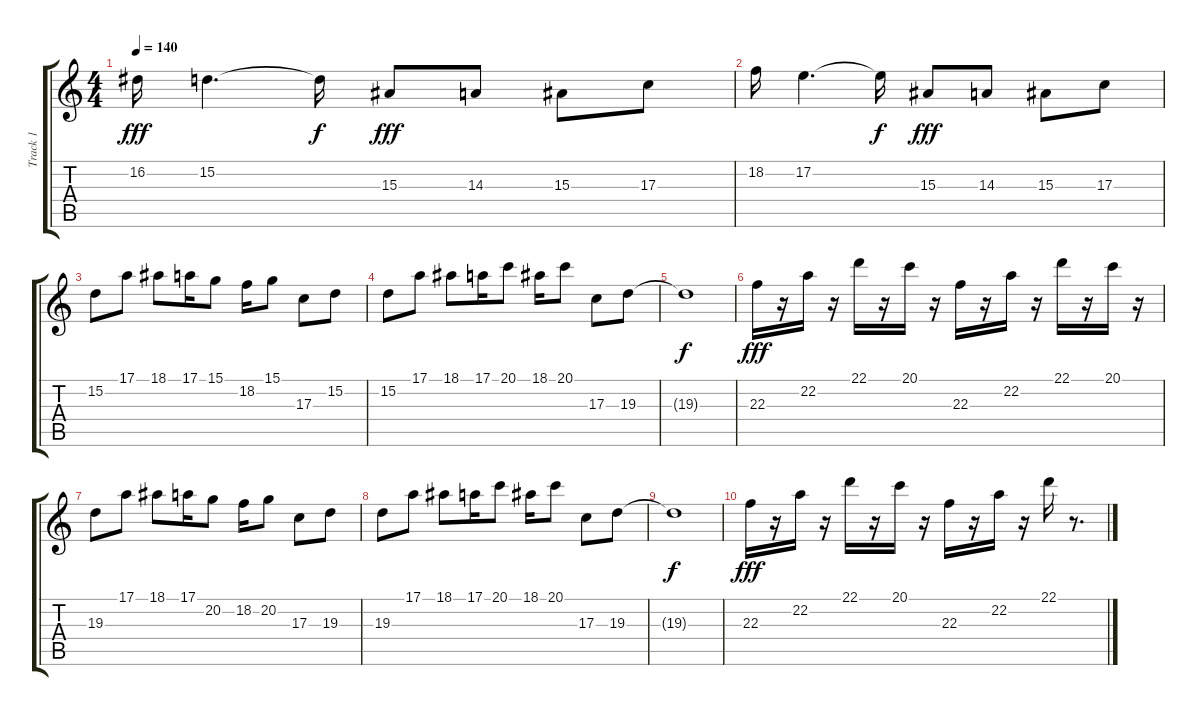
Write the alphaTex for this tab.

\track ("Track 1" "Track 1") {instrument lead2sawtooth}
\staff {score tabs}
\tuning (E4 B3 G3 D3 A2 E2) {hide}
\ts (4 4)
\tempo 140
\clef g2
\ks c
16.2.16{dy fff} 15.2.4{d} 15.2{t}.16{dy f} 15.3.8{dy fff} 14.3.8 15.3.8 17.3.8 |
18.2.16 17.2.4{d} 17.2{t}.16{dy f} 15.3.8{dy fff} 14.3.8 15.3.8 17.3.8 |
15.2.8 17.1.8 18.1.8 17.1.16 15.1.8 18.2.16 15.1.8 17.3.8 15.2.8 |
15.2.8 17.1.8 18.1.8 17.1.16 20.1.8 18.1.16 20.1.8 17.3.8 19.3.8 |
19.3{t}.1{dy f} |
22.3.16{dy fff} r.16 22.2.16 r.16 22.1.16 r.16 20.1.16 r.16 22.3.16 r.16 22.2.16 r.16 22.1.16 r.16 20.1.16 r.16 |
19.3.8 17.1.8 18.1.8 17.1.16 20.2.8 18.2.16 20.2.8 17.3.8 19.3.8 |
19.3.8 17.1.8 18.1.8 17.1.16 20.1.8 18.1.16 20.1.8 17.3.8 19.3.8 |
19.3{t}.1{dy f} |
22.3.16{dy fff} r.16 22.2.16 r.16 22.1.16 r.16 20.1.16 r.16 22.3.16 r.16 22.2.16 r.16 22.1.16 r.8{d}
